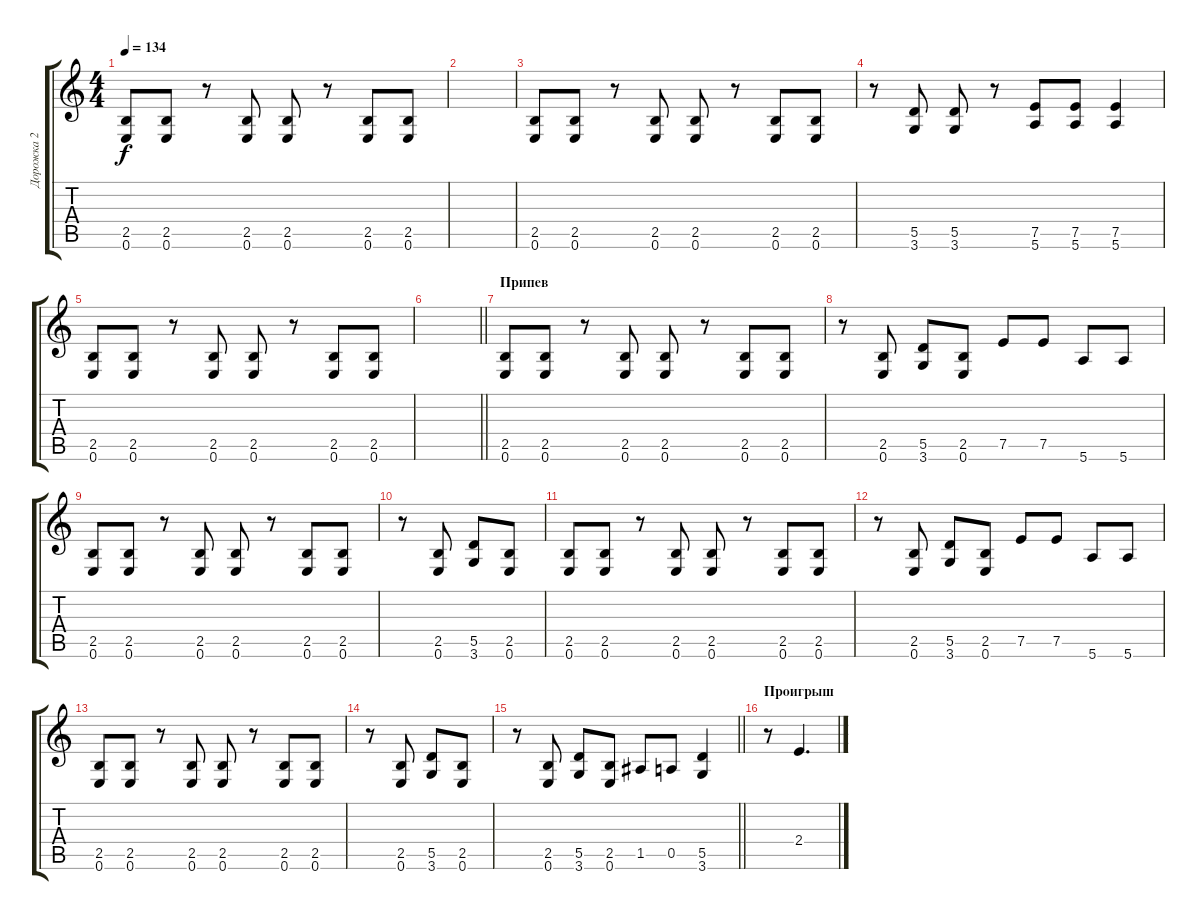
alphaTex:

\track ("Дорожка 2" "Дорожка 2") {instrument distortionguitar}
\staff {score tabs}
\tuning (E4 B3 G3 D3 A2 E2) {hide}
\ts (4 4)
\tempo 134
\clef g2
\ks c
(2.5 0.6).8{dy f} (2.5 0.6).8 r.8 (2.5 0.6).8 (2.5 0.6).8 r.8 (2.5 0.6).8 (2.5 0.6).8 |
|
(2.5 0.6).8 (2.5 0.6).8 r.8 (2.5 0.6).8 (2.5 0.6).8 r.8 (2.5 0.6).8 (2.5 0.6).8 |
r.8 (5.5 3.6).8 (5.5 3.6).8 r.8 (7.5 5.6).8 (7.5 5.6).8 (7.5 5.6).4 |
(2.5 0.6).8 (2.5 0.6).8 r.8 (2.5 0.6).8 (2.5 0.6).8 r.8 (2.5 0.6).8 (2.5 0.6).8 |
\barLineRight lightlight
|
\section ("" "Припев")
(2.5 0.6).8 (2.5 0.6).8 r.8 (2.5 0.6).8 (2.5 0.6).8 r.8 (2.5 0.6).8 (2.5 0.6).8 |
r.8 (2.5 0.6).8 (5.5 3.6).8 (2.5 0.6).8 7.5.8 7.5.8 5.6.8 5.6.8 |
(2.5 0.6).8 (2.5 0.6).8 r.8 (2.5 0.6).8 (2.5 0.6).8 r.8 (2.5 0.6).8 (2.5 0.6).8 |
r.8 (2.5 0.6).8 (5.5 3.6).8 (2.5 0.6).8 |
(2.5 0.6).8 (2.5 0.6).8 r.8 (2.5 0.6).8 (2.5 0.6).8 r.8 (2.5 0.6).8 (2.5 0.6).8 |
r.8 (2.5 0.6).8 (5.5 3.6).8 (2.5 0.6).8 7.5.8 7.5.8 5.6.8 5.6.8 |
(2.5 0.6).8 (2.5 0.6).8 r.8 (2.5 0.6).8 (2.5 0.6).8 r.8 (2.5 0.6).8 (2.5 0.6).8 |
r.8 (2.5 0.6).8 (5.5 3.6).8 (2.5 0.6).8 |
\barLineRight lightlight
r.8 (2.5 0.6).8 (5.5 3.6).8 (2.5 0.6).8 1.5.8 0.5.8 (5.5 3.6).4 |
\section ("" "Проигрыш")
r.8{volume 8} 2.4.4{d}
